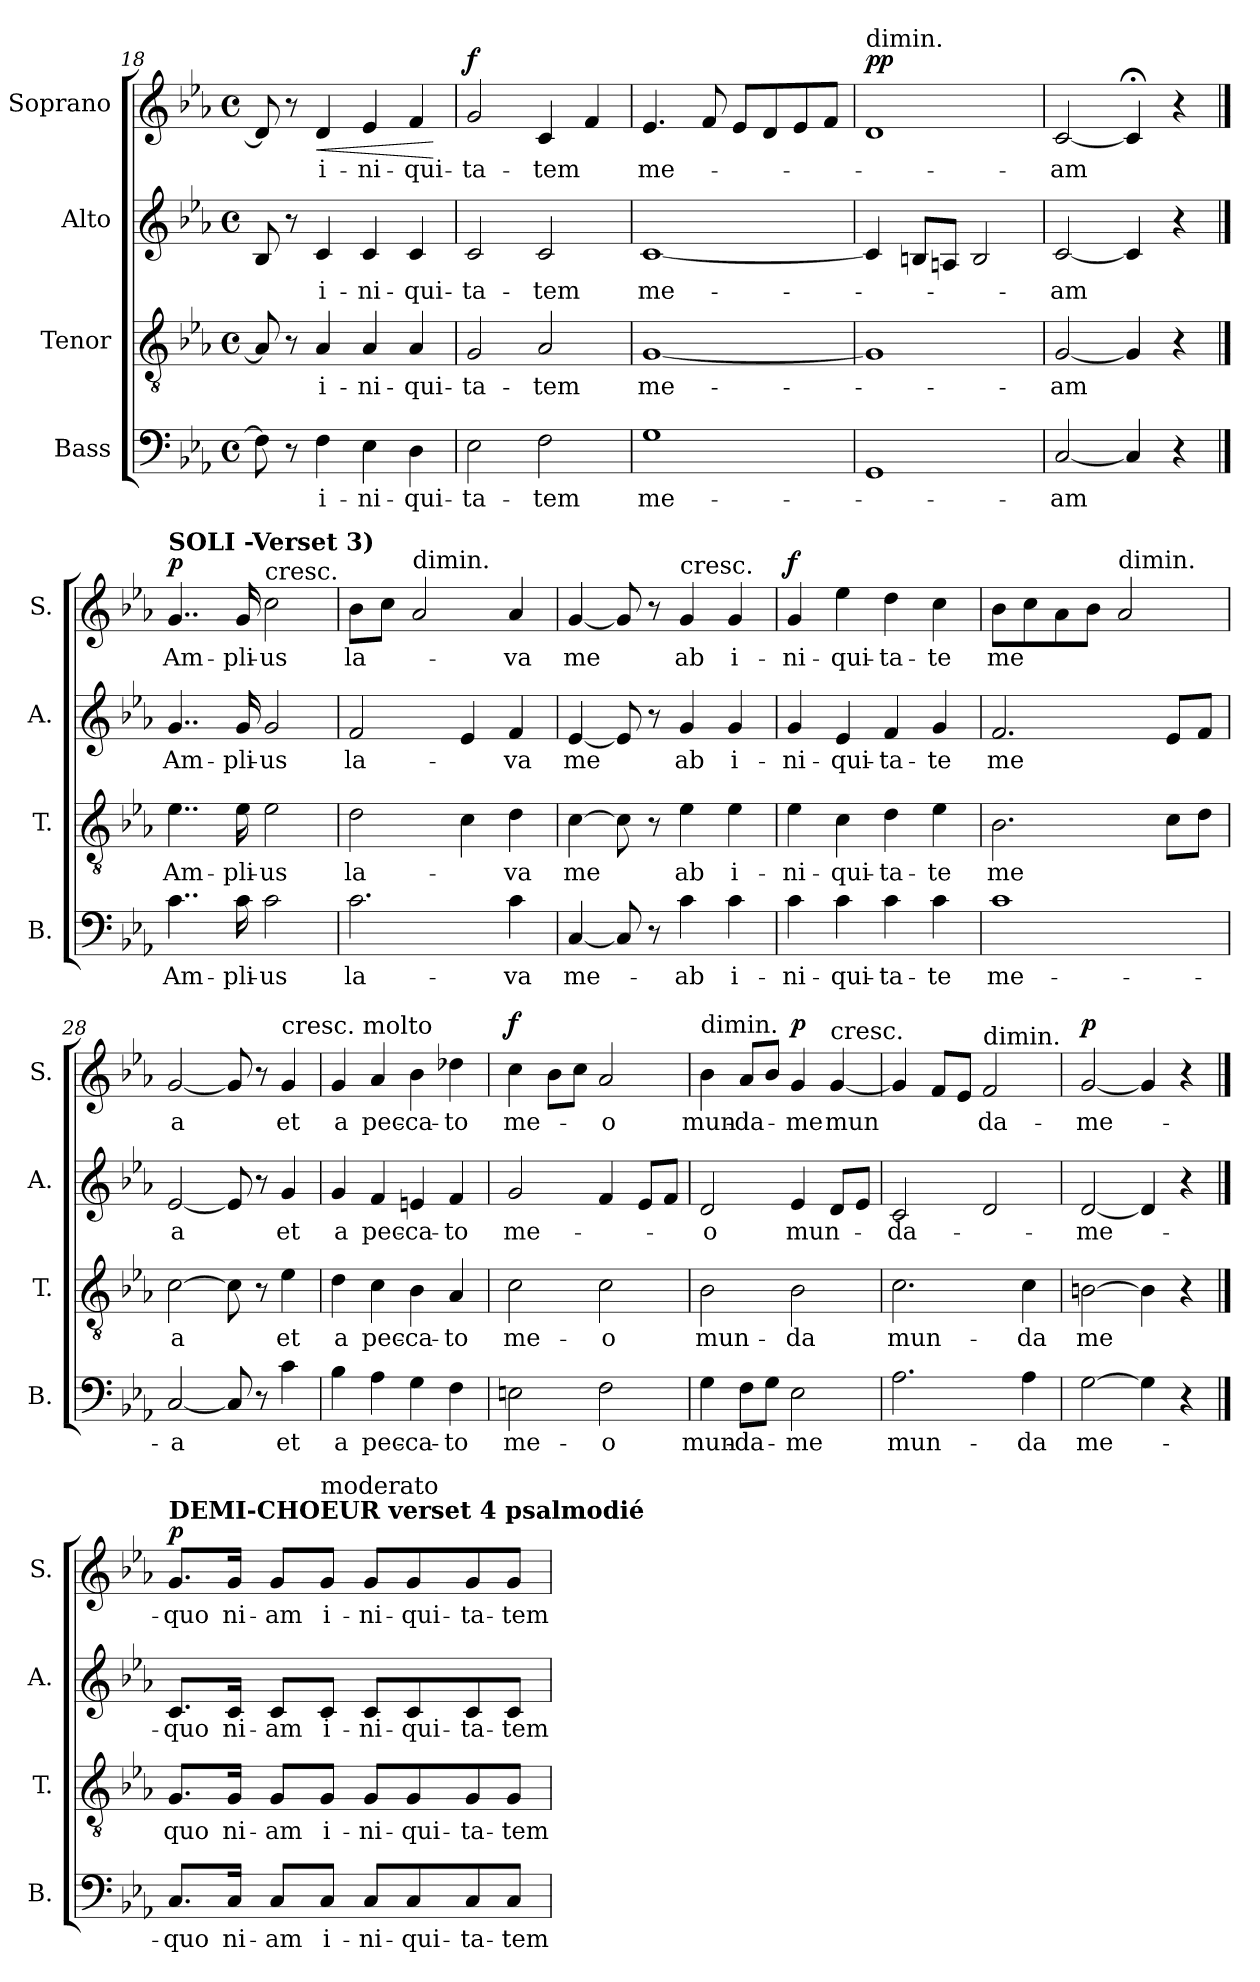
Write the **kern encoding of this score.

**kern	**text	**kern	**text	**kern	**text	**kern	**text	**dynam
*part4	*part4	*part3	*part3	*part2	*part2	*part1	*part1	*part1
*staff4	*staff4	*staff3	*staff3	*staff2	*staff2	*staff1	*staff1	*staff1
*I"Bass	*	*I"Tenor	*	*I"Alto	*	*I"Soprano	*	*
*I'B.	*	*I'T.	*	*I'A.	*	*I'S.	*	*
*clefF4	*	*clefGv2	*	*clefG2	*	*clefG2	*	*
*k[b-e-a-]	*	*k[b-e-a-]	*	*k[b-e-a-]	*	*k[b-e-a-]	*	*
*M4/4	*	*M4/4	*	*M4/4	*	*M4/4	*	*
*met(c)	*	*met(c)	*	*met(c)	*	*met(c)	*	*
=18	=18	=18	=18	=18	=18	=18	=18	=18
8F\]	.	8A-/]	.	8B-/	.	8d/]	.	.
8r	.	8r	.	8r	.	8r	.	.
!	!LO:LY:b	!	!LO:LY:b	!	!LO:LY:b	!	!LO:LY:b	!LO:HP:b
4F\	i-	4A-/	i-	4c/	i-	4d/	i-	<
!	!LO:LY:b	!	!LO:LY:b	!	!LO:LY:b	!	!LO:LY:b	!
4E-\	-ni-	4A-/	-ni-	4c/	-ni-	4e-/	-ni-	.
!	!LO:LY:b	!	!LO:LY:b	!	!LO:LY:b	!	!LO:LY:b	!
4D\	qui-	4A-/	-qui-	4c/	-qui-	4f/	-qui-	.
.	.	.	.	.	.	.	.	[
!!LO:PB:g=z
=19	=19	=19	=19	=19	=19	=19	=19	=19
!	!LO:LY:b	!	!LO:LY:b	!	!LO:LY:b	!	!LO:LY:b	!LO:DY:a
2E-\	-ta-	2G/	-ta-	2c/	-ta-	2g/	-ta-	f
!	!LO:LY:b	!	!LO:LY:b	!	!LO:LY:b	!	!LO:LY:b	!
2F\	-tem	2A-/	-tem	2c/	-tem	4c/	-tem	.
.	.	.	.	.	.	4f/	.	.
=20	=20	=20	=20	=20	=20	=20	=20	=20
!	!LO:LY:b	!	!LO:LY:b	!	!LO:LY:b	!	!LO:LY:b	!
1G	me-	[1G	me-	[1c	me-	4.e-/	me-	.
.	.	.	.	.	.	8f/	.	.
.	.	.	.	.	.	8e-/L	.	.
.	.	.	.	.	.	8d/	.	.
.	.	.	.	.	.	8e-/	.	.
.	.	.	.	.	.	8f/J	.	.
=21	=21	=21	=21	=21	=21	=21	=21	=21
!	!	!	!	!	!	!LO:TX:a:t=dimin.	!	!
!	!	!	!	!	!	!	!	!LO:DY:a
1GG	.	1G]	.	4c/]	.	1d	.	pp
.	.	.	.	8Bn/L	.	.	.	.
.	.	.	.	8An/J	.	.	.	.
.	.	.	.	2B/	.	.	.	.
=22	=22	=22	=22	=22	=22	=22	=22	=22
!	!LO:LY:b	!	!LO:LY:b	!	!LO:LY:b	!	!LO:LY:b	!
[2C/	am	[2G/	-am	[2c/	-am	[2c/	-am	.
4C/]	.	4G/]	.	4c/]	.	4c;</]	.	.
4r	.	4r	.	4r	.	4r	.	.
==23	==23	==23	==23	==23	==23	==23	==23	==23
!	!	!	!	!	!	!LO:TX:a:B:t=SOLI -Verset 3)	!	!
!	!LO:LY:b	!	!LO:LY:b	!	!LO:LY:b	!	!LO:LY:b	!LO:DY:a
4..c\	Am-	4..e-\	Am-	4..g/	Am-	4..g/	Am-	p
!	!LO:LY:b	!	!LO:LY:b	!	!LO:LY:b	!	!LO:LY:b	!
16c\	-pli-	16e-\	-pli-	16g/	-pli-	16g/	-pli-	.
!	!	!	!	!	!	!LO:TX:a:t=cresc.	!	!
!	!LO:LY:b	!	!LO:LY:b	!	!LO:LY:b	!	!LO:LY:b	!
2c\	-us	2e-\	-us	2g/	-us	2cc\	-us	.
=24	=24	=24	=24	=24	=24	=24	=24	=24
!	!LO:LY:b	!	!LO:LY:b	!	!LO:LY:b	!	!LO:LY:b	!
2.c\	la-	2d\	la-	2f/	la-	8b-\L	la-	.
.	.	.	.	.	.	8cc\J	.	.
!	!	!	!	!	!	!LO:TX:a:t=dimin.	!	!
.	.	.	.	.	.	2a-/	.	.
.	.	4c\	.	4e-/	.	.	.	.
!	!LO:LY:b	!	!LO:LY:b	!	!LO:LY:b	!	!LO:LY:b	!
4c\	-va	4d\	-va	4f/	-va	4a-/	va	.
=25	=25	=25	=25	=25	=25	=25	=25	=25
!	!LO:LY:b	!	!LO:LY:b	!	!LO:LY:b	!	!LO:LY:b	!
[4C/	me-	[4c\	me	[4e-/	me	[4g/	me	.
8C/]	.	8c\]	.	8e-/]	.	8g/]	.	.
8r	.	8r	.	8r	.	8r	.	.
!	!	!	!	!	!	!LO:TX:a:t=cresc.	!	!
!	!LO:LY:b	!	!LO:LY:b	!	!LO:LY:b	!	!LO:LY:b	!
4c\	ab	4e-\	ab	4g/	ab	4g/	ab	.
!	!LO:LY:b	!	!LO:LY:b	!	!LO:LY:b	!	!LO:LY:b	!
4c\	i-	4e-\	i-	4g/	i-	4g/	i-	.
!!LO:LB:g=z
=26	=26	=26	=26	=26	=26	=26	=26	=26
!	!LO:LY:b	!	!LO:LY:b	!	!LO:LY:b	!	!LO:LY:b	!LO:DY:a
4c\	-ni-	4e-\	-ni-	4g/	-ni-	4g/	-ni-	f
!	!LO:LY:b	!	!LO:LY:b	!	!LO:LY:b	!	!LO:LY:b	!
4c\	-qui-	4c\	-qui-	4e-/	-qui-	4ee-\	-qui-	.
!	!LO:LY:b	!	!LO:LY:b	!	!LO:LY:b	!	!LO:LY:b	!
4c\	-ta-	4d\	-ta-	4f/	-ta-	4dd\	-ta-	.
!	!LO:LY:b	!	!LO:LY:b	!	!LO:LY:b	!	!LO:LY:b	!
4c\	-te	4e-\	-te	4g/	-te	4cc\	-te	.
=27	=27	=27	=27	=27	=27	=27	=27	=27
!	!LO:LY:b	!	!LO:LY:b	!	!LO:LY:b	!	!LO:LY:b	!
1c	me-	2.B-\	me	2.f/	me	8b-\L	me	.
.	.	.	.	.	.	8cc\	.	.
.	.	.	.	.	.	8a-\	.	.
.	.	.	.	.	.	8b-\J	.	.
!	!	!	!	!	!	!LO:TX:a:t=dimin.	!	!
.	.	.	.	.	.	2a-/	.	.
.	.	8c\L	.	8e-/L	.	.	.	.
.	.	8d\J	.	8f/J	.	.	.	.
=28	=28	=28	=28	=28	=28	=28	=28	=28
!	!LO:LY:b	!	!LO:LY:b	!	!LO:LY:b	!	!LO:LY:b	!
[2C/	-a	[2c\	a	[2e-/	a	[2g/	a	.
8C/]	.	8c\]	.	8e-/]	.	8g/]	.	.
8r	.	8r	.	8r	.	8r	.	.
!	!	!	!	!	!	!LO:TX:a:t=cresc.   molto	!	!
!	!LO:LY:b	!	!LO:LY:b	!	!LO:LY:b	!	!LO:LY:b	!
4c\	et	4e-\	et	4g/	et	4g/	et	.
=29	=29	=29	=29	=29	=29	=29	=29	=29
!	!LO:LY:b	!	!LO:LY:b	!	!LO:LY:b	!	!LO:LY:b	!
4B-\	a	4d\	a	4g/	a	4g/	a	.
!	!LO:LY:b	!	!LO:LY:b	!	!LO:LY:b	!	!LO:LY:b	!
4A-\	pec-	4c\	pec-	4f/	pec-	4a-/	pec-	.
!	!LO:LY:b	!	!LO:LY:b	!	!LO:LY:b	!	!LO:LY:b	!
4G\	-ca-	4B-\	-ca-	4en/	-ca-	4b-\	-ca-	.
!	!LO:LY:b	!	!LO:LY:b	!	!LO:LY:b	!	!LO:LY:b	!
4F\	-to	4A-/	-to	4f/	-to	4dd-X\	-to	.
=30	=30	=30	=30	=30	=30	=30	=30	=30
!	!LO:LY:b	!	!LO:LY:b	!	!LO:LY:b	!	!LO:LY:b	!LO:DY:a
2En\	me-	2c\	me-	2g/	me-	4cc\	me-	f
.	.	.	.	.	.	8b-\L	.	.
.	.	.	.	.	.	8cc\J	.	.
!	!LO:LY:b	!	!LO:LY:b	!	!	!	!LO:LY:b	!
2F\	-o	2c\	-o	4f/	.	2a-/	-o	.
.	.	.	.	8e-/L	.	.	.	.
.	.	.	.	8f/J	.	.	.	.
=31	=31	=31	=31	=31	=31	=31	=31	=31
!	!	!	!	!	!	!LO:TX:a:t=dimin.	!	!
!	!LO:LY:b	!	!LO:LY:b	!	!LO:LY:b	!	!LO:LY:b	!
4G\	mun-	2B-\	mun-	2d/	-o	4b-\	mun-	.
!	!LO:LY:b	!	!	!	!	!	!LO:LY:b	!
8F\L	-da-	.	.	.	.	8a-/L	-da-	.
8G\J	.	.	.	.	.	8b-/J	.	.
!	!LO:LY:b	!	!LO:LY:b	!	!LO:LY:b	!	!LO:LY:b	!LO:DY:a
2E-\	-me	2B-\	-da	4e-/	mun-	4g/	-me	p
!	!	!	!	!	!	!LO:TX:a:t=cresc.	!	!
!	!	!	!	!	!	!	!LO:LY:b	!
.	.	.	.	8d/L	.	[4g/	mun	.
.	.	.	.	8e-/J	.	.	.	.
!!LO:LB:g=z
=32	=32	=32	=32	=32	=32	=32	=32	=32
!	!LO:LY:b	!	!LO:LY:b	!	!LO:LY:b	!	!	!
2.A-\	mun-	2.c\	mun-	2c/	-da-	4g/]	.	.
.	.	.	.	.	.	8f/L	.	.
.	.	.	.	.	.	8e-/J	.	.
!	!	!	!	!	!	!LO:TX:a:t=dimin.	!	!
!	!	!	!	!	!	!	!LO:LY:b	!
.	.	.	.	2d/	.	2f/	-da-	.
!	!LO:LY:b	!	!LO:LY:b	!	!	!	!	!
4A-\	-da	4c\	-da	.	.	.	.	.
=33	=33	=33	=33	=33	=33	=33	=33	=33
!	!LO:LY:b	!	!LO:LY:b	!	!LO:LY:b	!	!LO:LY:b	!LO:DY:a
[2G\	me-	[2Bn\	me	[2d/	-me-	[2g/	-me-	p
4G\]	.	4B\]	.	4d/]	.	4g/]	.	.
4r	.	4r	.	4r	.	4r	.	.
==34	==34	==34	==34	==34	==34	==34	==34	==34
*	*	*	*	*	*	*MM90	*	*
!	!	!	!	!	!	!LO:TX:a:B:t=DEMI-CHOEUR verset 4 psalmodié	!	!
!	!LO:LY:b	!	!LO:LY:b	!	!LO:LY:b	!	!LO:LY:b	!LO:DY:a
8.C/L	quo	8.G/L	quo	8.c/L	quo	8.g/L	quo	p
!	!LO:LY:b	!	!LO:LY:b	!	!LO:LY:b	!	!LO:LY:b	!
16C/Jk	-ni-	16G/Jk	-ni-	16c/Jk	-ni-	16g/Jk	-ni-	.
!	!LO:LY:b	!	!LO:LY:b	!	!LO:LY:b	!	!LO:LY:b	!
8C/L	-am	8G/L	-am	8c/L	-am	8g/L	-am	.
!	!	!	!	!	!	!LO:TX:a:t=moderato	!	!
!	!LO:LY:b	!	!LO:LY:b	!	!LO:LY:b	!	!LO:LY:b	!
8C/J	i-	8G/J	i-	8c/J	i-	8g/J	i-	.
!	!LO:LY:b	!	!LO:LY:b	!	!LO:LY:b	!	!LO:LY:b	!
8C/L	-ni-	8G/L	-ni-	8c/L	-ni-	8g/L	-ni-	.
!	!LO:LY:b	!	!LO:LY:b	!	!LO:LY:b	!	!LO:LY:b	!
8C/	-qui-	8G/	-qui-	8c/	-qui-	8g/	-qui-	.
!	!LO:LY:b	!	!LO:LY:b	!	!LO:LY:b	!	!LO:LY:b	!
8C/	-ta-	8G/	-ta-	8c/	-ta-	8g/	-ta-	.
!	!LO:LY:b	!	!LO:LY:b	!	!LO:LY:b	!	!LO:LY:b	!
8C/J	-tem	8G/J	-tem	8c/J	-tem	8g/J	-tem	.
=	=	=	=	=	=	=	=	=
*-	*-	*-	*-	*-	*-	*-	*-	*-
